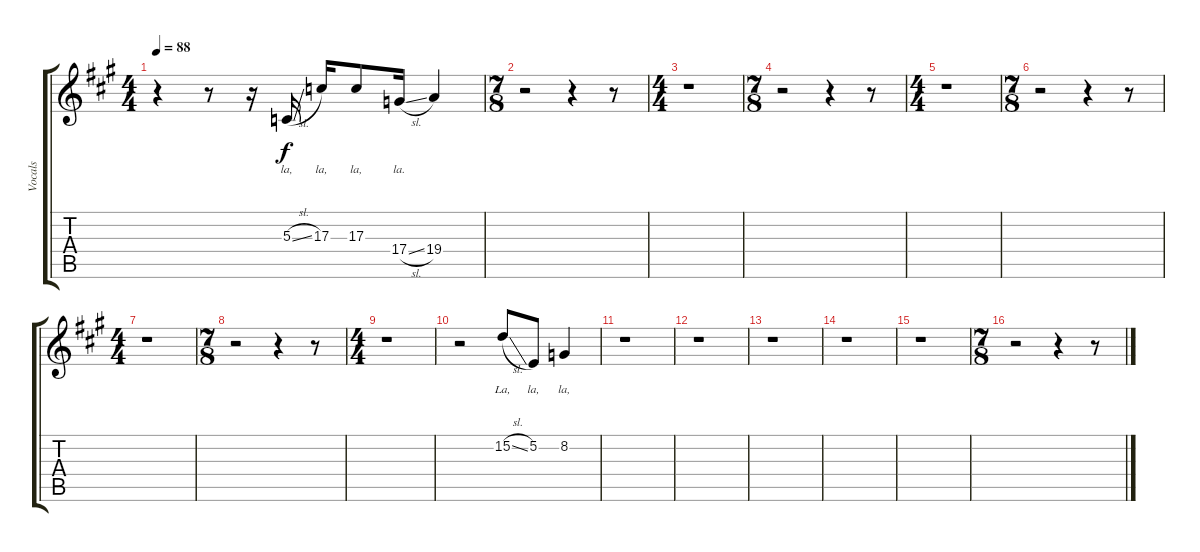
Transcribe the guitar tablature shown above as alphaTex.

\track ("Vocals" "Vocals") {instrument clarinet}
\staff {score tabs}
\tuning (E4 B3 G3 D3 A2 E2) {hide}
\ts (4 4)
\tempo 88
\clef g2
\ks a
r.4{dy f} r.8 r.16 5.3{sl}.16{lyrics (0 "la,") lyrics (1 "") lyrics (2 "") lyrics (3 "") lyrics (4 "")} 17.3.16{lyrics (0 "la,") lyrics (1 "") lyrics (2 "") lyrics (3 "") lyrics (4 "")} 17.3.8{lyrics (0 "la,") lyrics (1 "") lyrics (2 "") lyrics (3 "") lyrics (4 "")} 17.4{sl}.16{lyrics (0 "la.") lyrics (1 "") lyrics (2 "") lyrics (3 "") lyrics (4 "")} 19.4.4{lyrics (0 "") lyrics (1 "") lyrics (2 "") lyrics (3 "") lyrics (4 "")} |
\ts (7 8)
r.2 r.4 r.8 |
\ts (4 4)
r.1 |
\ts (7 8)
r.2 r.4 r.8 |
\ts (4 4)
r.1 |
\ts (7 8)
r.2 r.4 r.8 |
\ts (4 4)
r.1 |
\ts (7 8)
r.2 r.4 r.8 |
\ts (4 4)
r.1 |
r.2 15.2{sl}.8{lyrics (0 "La,") lyrics (1 "") lyrics (2 "") lyrics (3 "") lyrics (4 "")} 5.2.8{lyrics (0 "la,") lyrics (1 "") lyrics (2 "") lyrics (3 "") lyrics (4 "")} 8.2.4{lyrics (0 "la,") lyrics (1 "") lyrics (2 "") lyrics (3 "") lyrics (4 "")} |
r.1 |
r.1 |
r.1 |
r.1 |
r.1 |
\ts (7 8)
r.2 r.4 r.8
